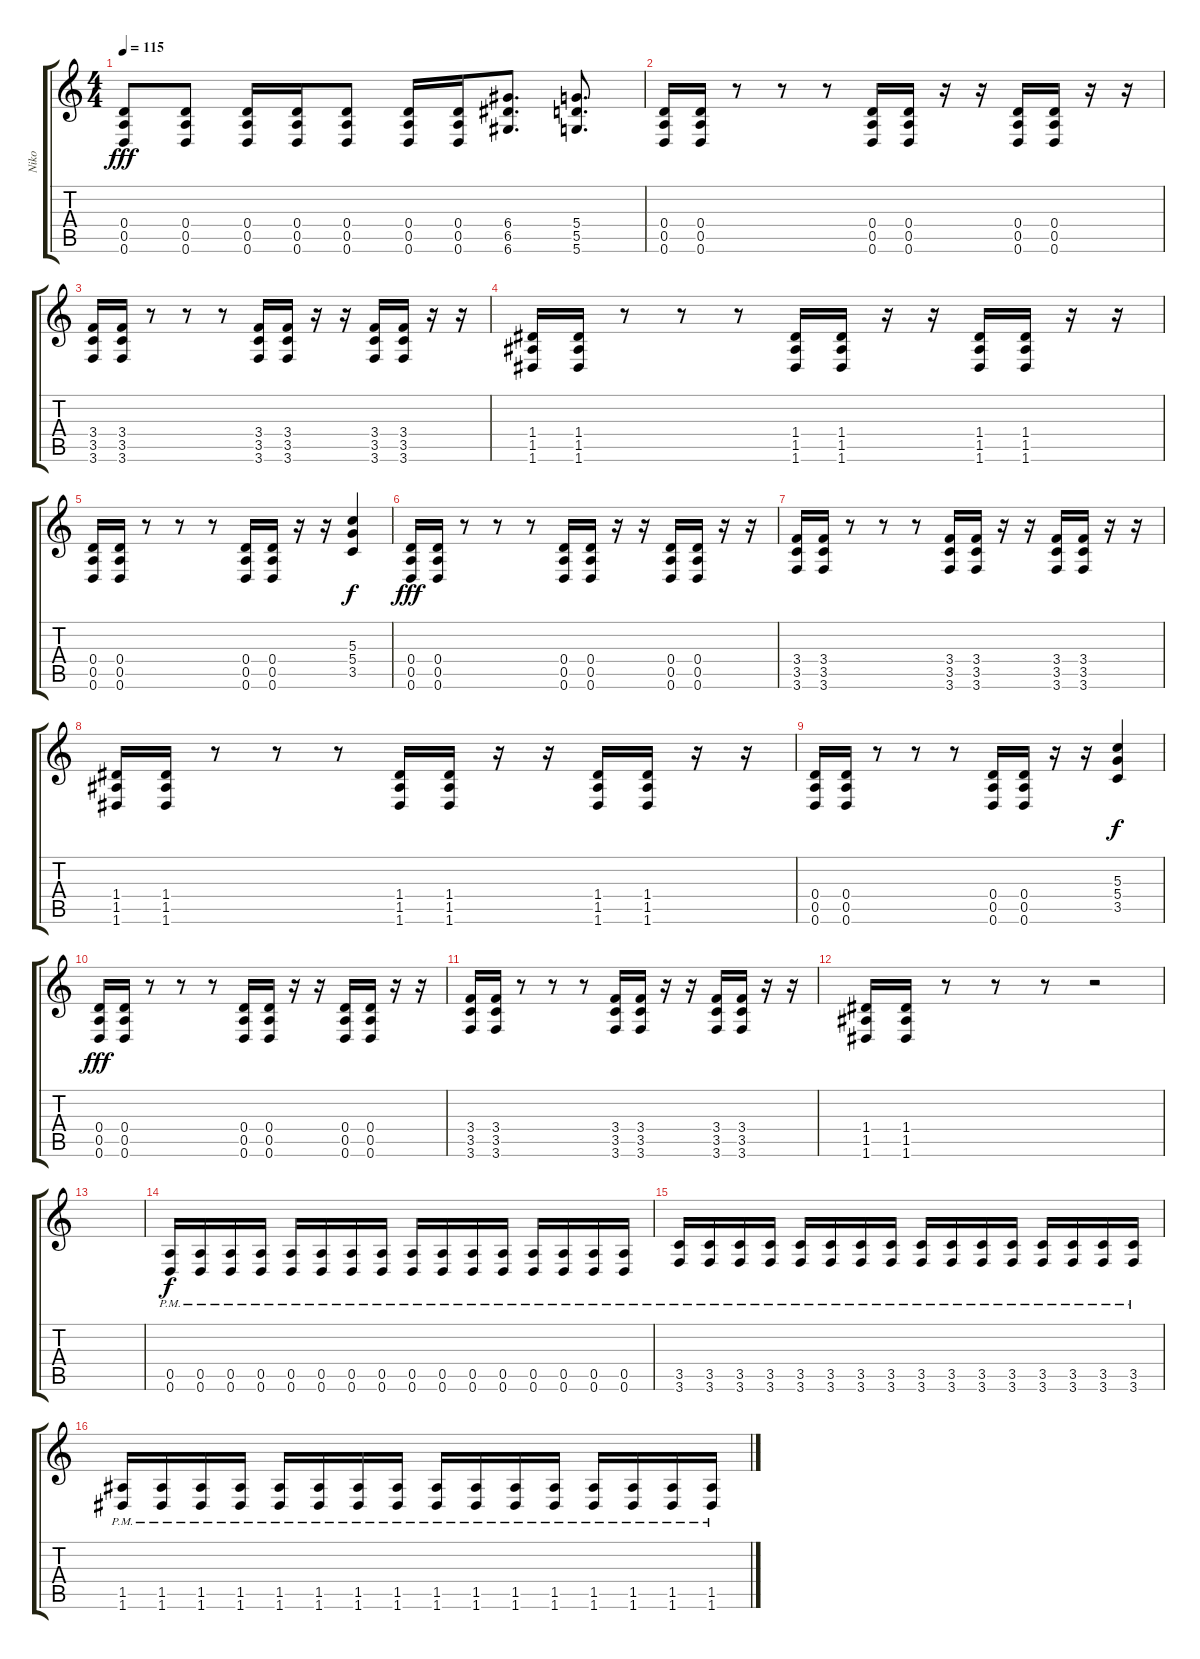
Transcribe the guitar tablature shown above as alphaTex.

\track ("Niko" "Niko") {instrument distortionguitar}
\staff {score tabs}
\tuning (E4 B3 G3 D3 A2 D2) {hide}
\ts (4 4)
\tempo 115
\clef g2
\ks c
(0.4 0.5 0.6).8{dy fff} (0.4 0.5 0.6).8 (0.4 0.5 0.6).16 (0.4 0.5 0.6).16 (0.4 0.5 0.6).8 (0.4 0.5 0.6).16 (0.4 0.5 0.6).16 (6.4 6.5 6.6).8{d} (5.4 5.5 5.6).8{d} |
(0.4 0.5 0.6).16 (0.4 0.5 0.6).16 r.8 r.8 r.8 (0.4 0.5 0.6).16 (0.4 0.5 0.6).16 r.16 r.16 (0.4 0.5 0.6).16 (0.4 0.5 0.6).16 r.16 r.16 |
(3.4 3.5 3.6).16 (3.4 3.5 3.6).16 r.8 r.8 r.8 (3.4 3.5 3.6).16 (3.4 3.5 3.6).16 r.16 r.16 (3.4 3.5 3.6).16 (3.4 3.5 3.6).16 r.16 r.16 |
(1.4 1.5 1.6).16 (1.4 1.5 1.6).16 r.8 r.8 r.8 (1.4 1.5 1.6).16 (1.4 1.5 1.6).16 r.16 r.16 (1.4 1.5 1.6).16 (1.4 1.5 1.6).16 r.16 r.16 |
(0.4 0.5 0.6).16 (0.4 0.5 0.6).16 r.8 r.8 r.8 (0.4 0.5 0.6).16 (0.4 0.5 0.6).16 r.16 r.16 (5.3 5.4 3.5).4{dy f} |
(0.4 0.5 0.6).16{dy fff} (0.4 0.5 0.6).16 r.8 r.8 r.8 (0.4 0.5 0.6).16 (0.4 0.5 0.6).16 r.16 r.16 (0.4 0.5 0.6).16 (0.4 0.5 0.6).16 r.16 r.16 |
(3.4 3.5 3.6).16 (3.4 3.5 3.6).16 r.8 r.8 r.8 (3.4 3.5 3.6).16 (3.4 3.5 3.6).16 r.16 r.16 (3.4 3.5 3.6).16 (3.4 3.5 3.6).16 r.16 r.16 |
(1.4 1.5 1.6).16 (1.4 1.5 1.6).16 r.8 r.8 r.8 (1.4 1.5 1.6).16 (1.4 1.5 1.6).16 r.16 r.16 (1.4 1.5 1.6).16 (1.4 1.5 1.6).16 r.16 r.16 |
(0.4 0.5 0.6).16 (0.4 0.5 0.6).16 r.8 r.8 r.8 (0.4 0.5 0.6).16 (0.4 0.5 0.6).16 r.16 r.16 (5.3 5.4 3.5).4{dy f} |
(0.4 0.5 0.6).16{dy fff} (0.4 0.5 0.6).16 r.8 r.8 r.8 (0.4 0.5 0.6).16 (0.4 0.5 0.6).16 r.16 r.16 (0.4 0.5 0.6).16 (0.4 0.5 0.6).16 r.16 r.16 |
(3.4 3.5 3.6).16 (3.4 3.5 3.6).16 r.8 r.8 r.8 (3.4 3.5 3.6).16 (3.4 3.5 3.6).16 r.16 r.16 (3.4 3.5 3.6).16 (3.4 3.5 3.6).16 r.16 r.16 |
(1.4 1.5 1.6).16 (1.4 1.5 1.6).16 r.8 r.8 r.8 r.2 |
|
(0.5{pm} 0.6{pm}).16{dy f} (0.5{pm} 0.6{pm}).16 (0.5{pm} 0.6{pm}).16 (0.5{pm} 0.6{pm}).16 (0.5{pm} 0.6{pm}).16 (0.5{pm} 0.6{pm}).16 (0.5{pm} 0.6{pm}).16 (0.5{pm} 0.6{pm}).16 (0.5{pm} 0.6{pm}).16 (0.5{pm} 0.6{pm}).16 (0.5{pm} 0.6{pm}).16 (0.5{pm} 0.6{pm}).16 (0.5{pm} 0.6{pm}).16 (0.5{pm} 0.6{pm}).16 (0.5{pm} 0.6{pm}).16 (0.5{pm} 0.6{pm}).16 |
(3.5{pm} 3.6{pm}).16 (3.5{pm} 3.6{pm}).16 (3.5{pm} 3.6{pm}).16 (3.5{pm} 3.6{pm}).16 (3.5{pm} 3.6{pm}).16 (3.5{pm} 3.6{pm}).16 (3.5{pm} 3.6{pm}).16 (3.5{pm} 3.6{pm}).16 (3.5{pm} 3.6{pm}).16 (3.5{pm} 3.6{pm}).16 (3.5{pm} 3.6{pm}).16 (3.5{pm} 3.6{pm}).16 (3.5{pm} 3.6{pm}).16 (3.5{pm} 3.6{pm}).16 (3.5{pm} 3.6{pm}).16 (3.5{pm} 3.6{pm}).16 |
(1.5{pm} 1.6{pm}).16 (1.5{pm} 1.6{pm}).16 (1.5{pm} 1.6{pm}).16 (1.5{pm} 1.6{pm}).16 (1.5{pm} 1.6{pm}).16 (1.5{pm} 1.6{pm}).16 (1.5{pm} 1.6{pm}).16 (1.5{pm} 1.6{pm}).16 (1.5{pm} 1.6{pm}).16 (1.5{pm} 1.6{pm}).16 (1.5{pm} 1.6{pm}).16 (1.5{pm} 1.6{pm}).16 (1.5{pm} 1.6{pm}).16 (1.5{pm} 1.6{pm}).16 (1.5{pm} 1.6{pm}).16 (1.5{pm} 1.6{pm}).16
